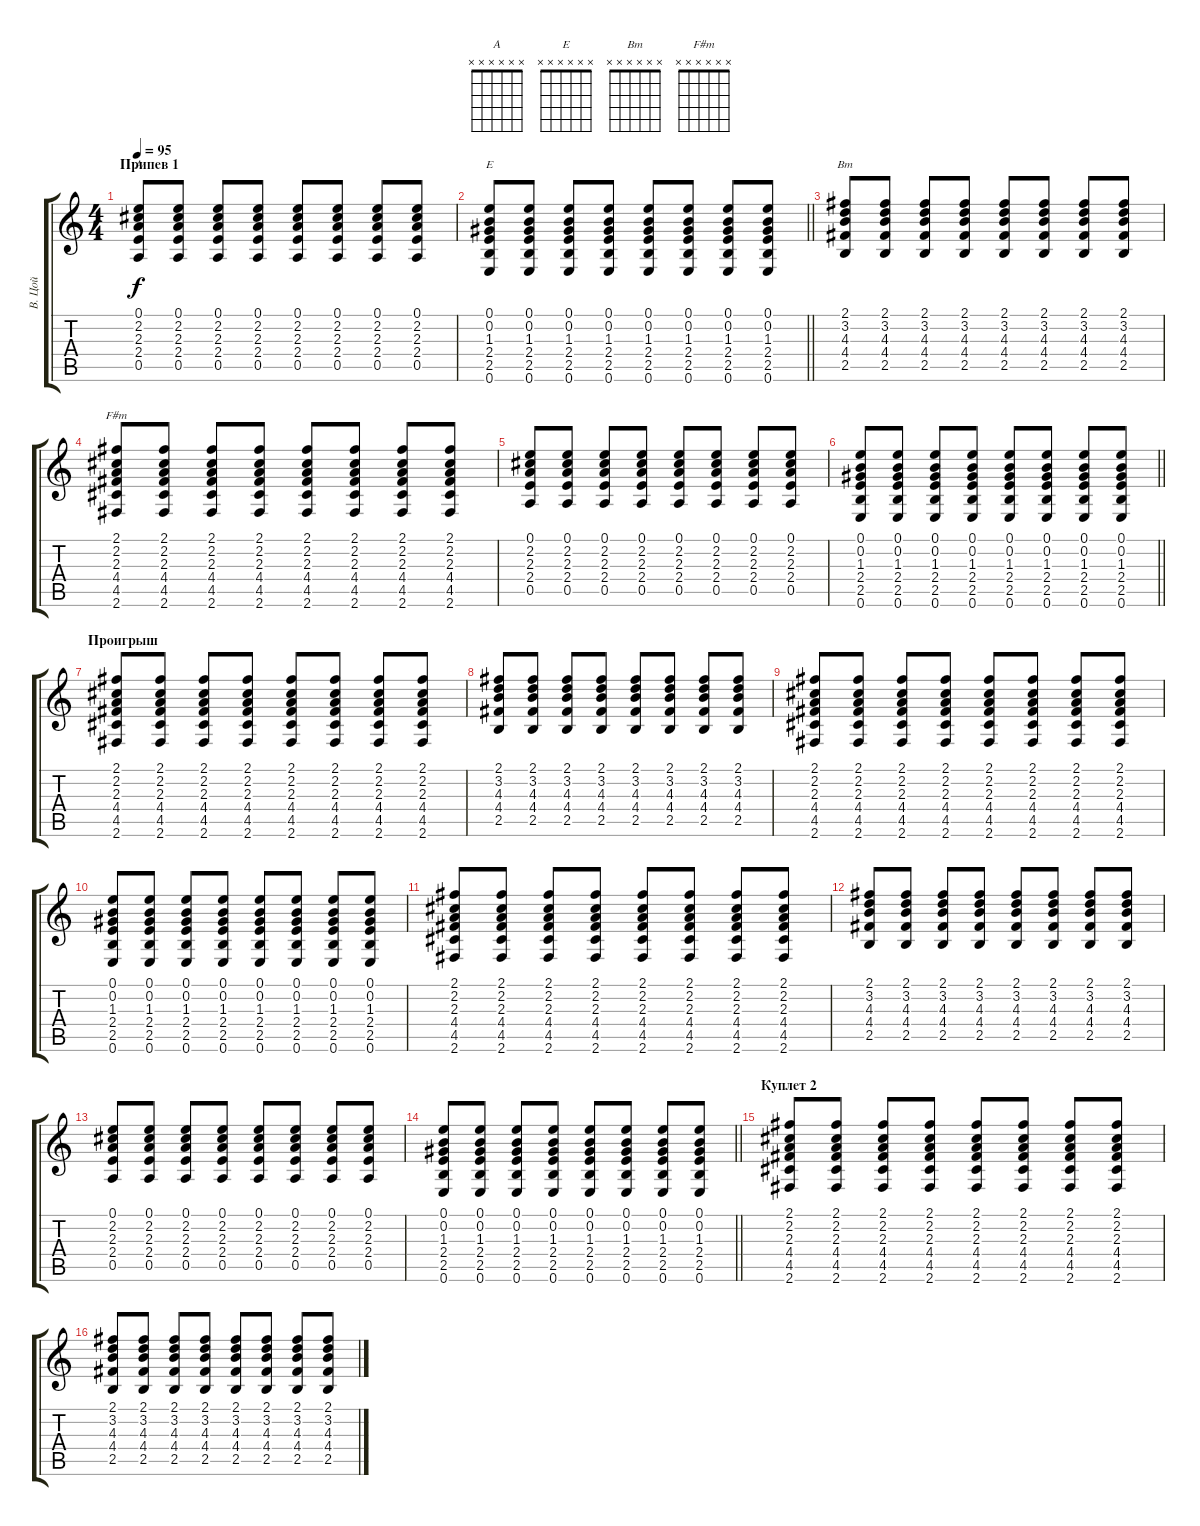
\track ("В. Цой" "В. Цой") {instrument acousticguitarsteel}
\staff {score tabs}
\tuning (E4 B3 G3 D3 A2 E2) {hide}
\chord ("A" x x x x x x)
\chord ("E" x x x x x x)
\chord ("Bm" x x x x x x)
\chord ("F#m" x x x x x x)
\ts (4 4)
\section ("" "Припев 1")
\tempo 95
\clef g2
\ks c
(0.1 2.2 2.3 2.4 0.5).8{ch "A" dy f} (0.1 2.2 2.3 2.4 0.5).8 (0.1 2.2 2.3 2.4 0.5).8 (0.1 2.2 2.3 2.4 0.5).8 (0.1 2.2 2.3 2.4 0.5).8 (0.1 2.2 2.3 2.4 0.5).8 (0.1 2.2 2.3 2.4 0.5).8 (0.1 2.2 2.3 2.4 0.5).8 |
\barLineRight lightlight
(0.1 0.2 1.3 2.4 2.5 0.6).8{ch "E"} (0.1 0.2 1.3 2.4 2.5 0.6).8 (0.1 0.2 1.3 2.4 2.5 0.6).8 (0.1 0.2 1.3 2.4 2.5 0.6).8 (0.1 0.2 1.3 2.4 2.5 0.6).8 (0.1 0.2 1.3 2.4 2.5 0.6).8 (0.1 0.2 1.3 2.4 2.5 0.6).8 (0.1 0.2 1.3 2.4 2.5 0.6).8 |
(2.1 3.2 4.3 4.4 2.5).8{ch "Bm"} (2.1 3.2 4.3 4.4 2.5).8 (2.1 3.2 4.3 4.4 2.5).8 (2.1 3.2 4.3 4.4 2.5).8 (2.1 3.2 4.3 4.4 2.5).8 (2.1 3.2 4.3 4.4 2.5).8 (2.1 3.2 4.3 4.4 2.5).8 (2.1 3.2 4.3 4.4 2.5).8 |
(2.1 2.2 2.3 4.4 4.5 2.6).8{ch "F#m"} (2.1 2.2 2.3 4.4 4.5 2.6).8 (2.1 2.2 2.3 4.4 4.5 2.6).8 (2.1 2.2 2.3 4.4 4.5 2.6).8 (2.1 2.2 2.3 4.4 4.5 2.6).8 (2.1 2.2 2.3 4.4 4.5 2.6).8 (2.1 2.2 2.3 4.4 4.5 2.6).8 (2.1 2.2 2.3 4.4 4.5 2.6).8 |
(0.1 2.2 2.3 2.4 0.5).8 (0.1 2.2 2.3 2.4 0.5).8 (0.1 2.2 2.3 2.4 0.5).8 (0.1 2.2 2.3 2.4 0.5).8 (0.1 2.2 2.3 2.4 0.5).8 (0.1 2.2 2.3 2.4 0.5).8 (0.1 2.2 2.3 2.4 0.5).8 (0.1 2.2 2.3 2.4 0.5).8 |
\barLineRight lightlight
(0.1 0.2 1.3 2.4 2.5 0.6).8 (0.1 0.2 1.3 2.4 2.5 0.6).8 (0.1 0.2 1.3 2.4 2.5 0.6).8 (0.1 0.2 1.3 2.4 2.5 0.6).8 (0.1 0.2 1.3 2.4 2.5 0.6).8 (0.1 0.2 1.3 2.4 2.5 0.6).8 (0.1 0.2 1.3 2.4 2.5 0.6).8 (0.1 0.2 1.3 2.4 2.5 0.6).8 |
\section ("" "Проигрыш")
(2.1 2.2 2.3 4.4 4.5 2.6).8 (2.1 2.2 2.3 4.4 4.5 2.6).8 (2.1 2.2 2.3 4.4 4.5 2.6).8 (2.1 2.2 2.3 4.4 4.5 2.6).8 (2.1 2.2 2.3 4.4 4.5 2.6).8 (2.1 2.2 2.3 4.4 4.5 2.6).8 (2.1 2.2 2.3 4.4 4.5 2.6).8 (2.1 2.2 2.3 4.4 4.5 2.6).8 |
(2.1 3.2 4.3 4.4 2.5).8 (2.1 3.2 4.3 4.4 2.5).8 (2.1 3.2 4.3 4.4 2.5).8 (2.1 3.2 4.3 4.4 2.5).8 (2.1 3.2 4.3 4.4 2.5).8 (2.1 3.2 4.3 4.4 2.5).8 (2.1 3.2 4.3 4.4 2.5).8 (2.1 3.2 4.3 4.4 2.5).8 |
(2.1 2.2 2.3 4.4 4.5 2.6).8 (2.1 2.2 2.3 4.4 4.5 2.6).8 (2.1 2.2 2.3 4.4 4.5 2.6).8 (2.1 2.2 2.3 4.4 4.5 2.6).8 (2.1 2.2 2.3 4.4 4.5 2.6).8 (2.1 2.2 2.3 4.4 4.5 2.6).8 (2.1 2.2 2.3 4.4 4.5 2.6).8 (2.1 2.2 2.3 4.4 4.5 2.6).8 |
(0.1 0.2 1.3 2.4 2.5 0.6).8 (0.1 0.2 1.3 2.4 2.5 0.6).8 (0.1 0.2 1.3 2.4 2.5 0.6).8 (0.1 0.2 1.3 2.4 2.5 0.6).8 (0.1 0.2 1.3 2.4 2.5 0.6).8 (0.1 0.2 1.3 2.4 2.5 0.6).8 (0.1 0.2 1.3 2.4 2.5 0.6).8 (0.1 0.2 1.3 2.4 2.5 0.6).8 |
(2.1 2.2 2.3 4.4 4.5 2.6).8 (2.1 2.2 2.3 4.4 4.5 2.6).8 (2.1 2.2 2.3 4.4 4.5 2.6).8 (2.1 2.2 2.3 4.4 4.5 2.6).8 (2.1 2.2 2.3 4.4 4.5 2.6).8 (2.1 2.2 2.3 4.4 4.5 2.6).8 (2.1 2.2 2.3 4.4 4.5 2.6).8 (2.1 2.2 2.3 4.4 4.5 2.6).8 |
(2.1 3.2 4.3 4.4 2.5).8 (2.1 3.2 4.3 4.4 2.5).8 (2.1 3.2 4.3 4.4 2.5).8 (2.1 3.2 4.3 4.4 2.5).8 (2.1 3.2 4.3 4.4 2.5).8 (2.1 3.2 4.3 4.4 2.5).8 (2.1 3.2 4.3 4.4 2.5).8 (2.1 3.2 4.3 4.4 2.5).8 |
(0.1 2.2 2.3 2.4 0.5).8 (0.1 2.2 2.3 2.4 0.5).8 (0.1 2.2 2.3 2.4 0.5).8 (0.1 2.2 2.3 2.4 0.5).8 (0.1 2.2 2.3 2.4 0.5).8 (0.1 2.2 2.3 2.4 0.5).8 (0.1 2.2 2.3 2.4 0.5).8 (0.1 2.2 2.3 2.4 0.5).8 |
\barLineRight lightlight
(0.1 0.2 1.3 2.4 2.5 0.6).8 (0.1 0.2 1.3 2.4 2.5 0.6).8 (0.1 0.2 1.3 2.4 2.5 0.6).8 (0.1 0.2 1.3 2.4 2.5 0.6).8 (0.1 0.2 1.3 2.4 2.5 0.6).8 (0.1 0.2 1.3 2.4 2.5 0.6).8 (0.1 0.2 1.3 2.4 2.5 0.6).8 (0.1 0.2 1.3 2.4 2.5 0.6).8 |
\section ("" "Куплет 2")
(2.1 2.2 2.3 4.4 4.5 2.6).8 (2.1 2.2 2.3 4.4 4.5 2.6).8 (2.1 2.2 2.3 4.4 4.5 2.6).8 (2.1 2.2 2.3 4.4 4.5 2.6).8 (2.1 2.2 2.3 4.4 4.5 2.6).8 (2.1 2.2 2.3 4.4 4.5 2.6).8 (2.1 2.2 2.3 4.4 4.5 2.6).8 (2.1 2.2 2.3 4.4 4.5 2.6).8 |
(2.1 3.2 4.3 4.4 2.5).8 (2.1 3.2 4.3 4.4 2.5).8 (2.1 3.2 4.3 4.4 2.5).8 (2.1 3.2 4.3 4.4 2.5).8 (2.1 3.2 4.3 4.4 2.5).8 (2.1 3.2 4.3 4.4 2.5).8 (2.1 3.2 4.3 4.4 2.5).8 (2.1 3.2 4.3 4.4 2.5).8
